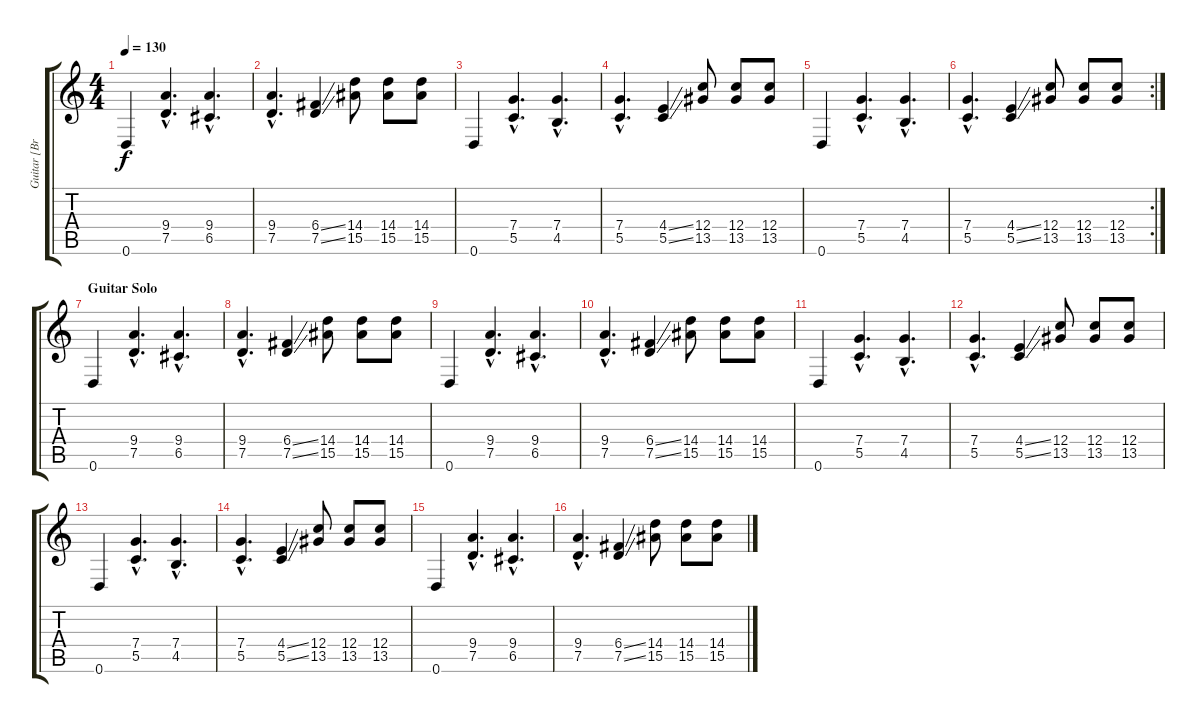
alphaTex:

\track ("Guitar [Brent Hines]" "Guitar [Br") {instrument distortionguitar}
\staff {score tabs}
\tuning (D4 A3 F3 C3 G2 D2) {hide}
\ts (4 4)
\tempo 130
\clef g2
\ks c
0.6.4{dy f} (9.4{hac} 7.5{hac}).4{d} (9.4{hac} 6.5{hac}).4{d} |
(9.4{hac} 7.5{hac}).4{d} (6.4{ss} 7.5{ss}).4 (14.4 15.5).8 (14.4 15.5).8 (14.4 15.5).8 |
0.6.4 (7.4{hac} 5.5{hac}).4{d} (7.4{hac} 4.5{hac}).4{d} |
(7.4{hac} 5.5{hac}).4{d} (4.4{ss} 5.5{ss}).4 (12.4 13.5).8 (12.4 13.5).8 (12.4 13.5).8 |
0.6.4 (7.4{hac} 5.5{hac}).4{d} (7.4{hac} 4.5{hac}).4{d} |
\rc 2
(7.4{hac} 5.5{hac}).4{d} (4.4{ss} 5.5{ss}).4 (12.4 13.5).8 (12.4 13.5).8 (12.4 13.5).8 |
\section ("" "Guitar Solo")
0.6.4 (9.4{hac} 7.5{hac}).4{d} (9.4{hac} 6.5{hac}).4{d} |
(9.4{hac} 7.5{hac}).4{d} (6.4{ss} 7.5{ss}).4 (14.4 15.5).8 (14.4 15.5).8 (14.4 15.5).8 |
0.6.4 (9.4{hac} 7.5{hac}).4{d} (9.4{hac} 6.5{hac}).4{d} |
(9.4{hac} 7.5{hac}).4{d} (6.4{ss} 7.5{ss}).4 (14.4 15.5).8 (14.4 15.5).8 (14.4 15.5).8 |
0.6.4 (7.4{hac} 5.5{hac}).4{d} (7.4{hac} 4.5{hac}).4{d} |
(7.4{hac} 5.5{hac}).4{d} (4.4{ss} 5.5{ss}).4 (12.4 13.5).8 (12.4 13.5).8 (12.4 13.5).8 |
0.6.4 (7.4{hac} 5.5{hac}).4{d} (7.4{hac} 4.5{hac}).4{d} |
(7.4{hac} 5.5{hac}).4{d} (4.4{ss} 5.5{ss}).4 (12.4 13.5).8 (12.4 13.5).8 (12.4 13.5).8 |
0.6.4 (9.4{hac} 7.5{hac}).4{d} (9.4{hac} 6.5{hac}).4{d} |
(9.4{hac} 7.5{hac}).4{d} (6.4{ss} 7.5{ss}).4 (14.4 15.5).8 (14.4 15.5).8 (14.4 15.5).8
